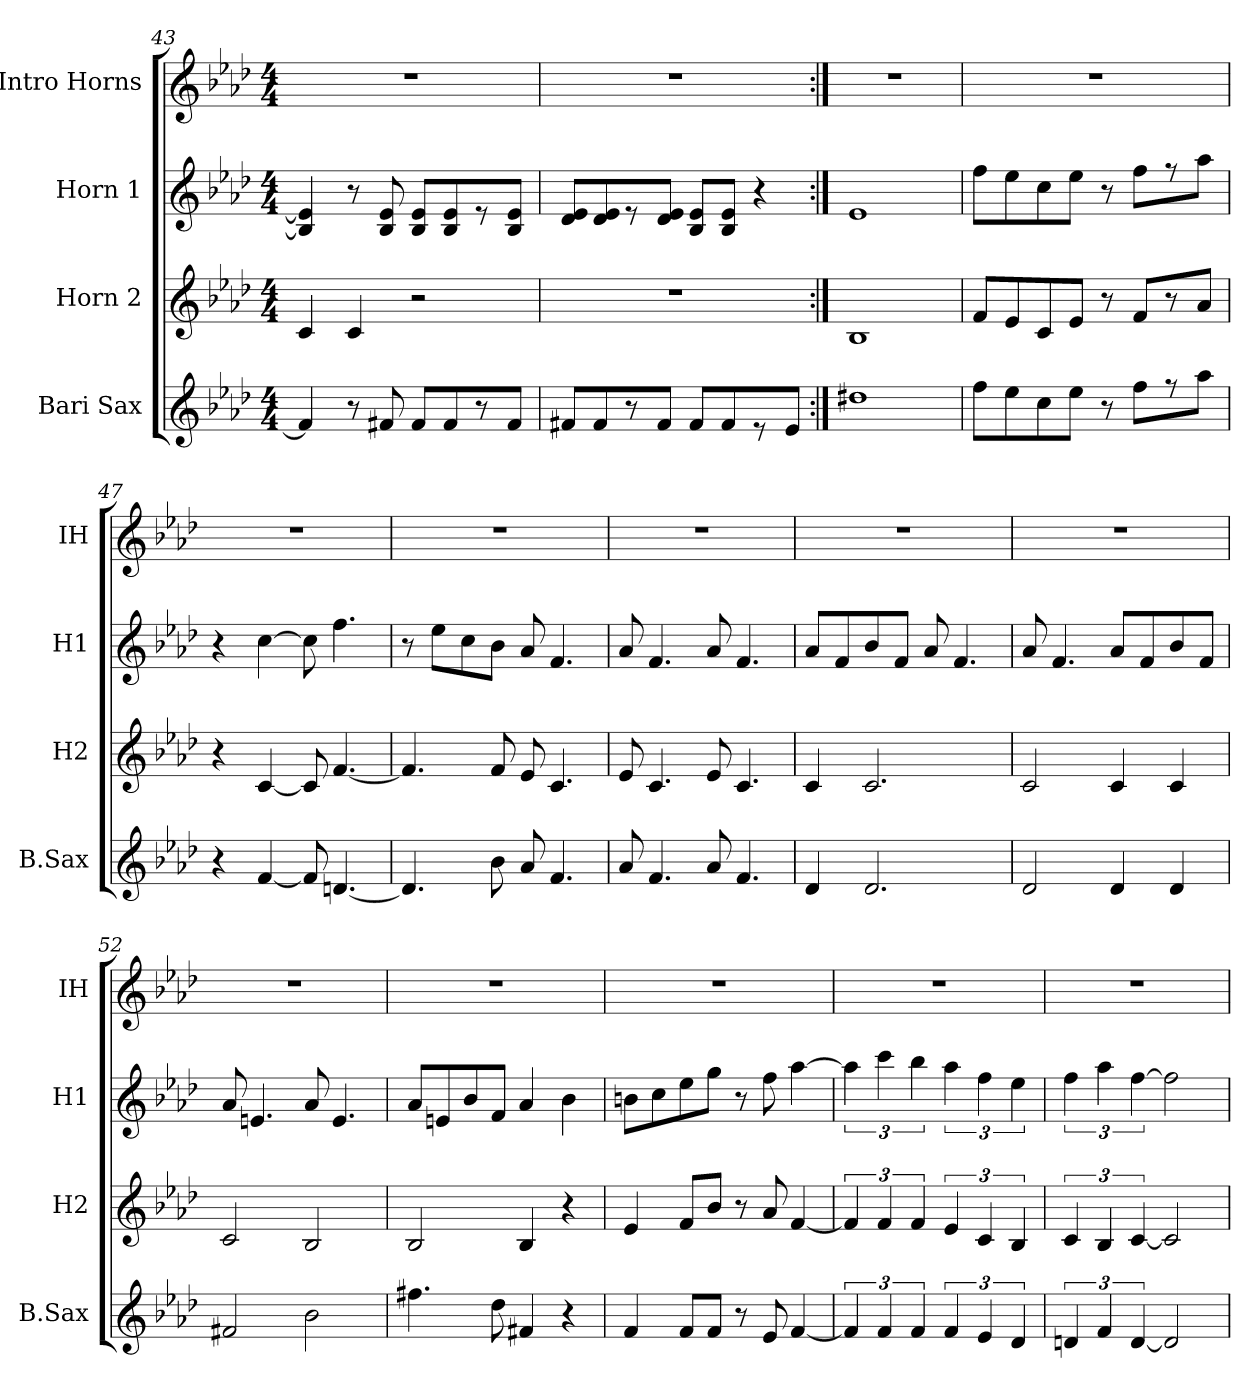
**kern	**kern	**kern	**kern
*part4	*part3	*part2	*part1
*staff4	*staff3	*staff2	*staff1
*I"Bari Sax	*I"Horn 2	*I"Horn 1	*I"Intro Horns
*I'B.Sax	*I'H2	*I'H1	*I'IH
!!LO:LB:g=z
*clefG2	*clefG2	*clefG2	*clefG2
*k[b-e-a-d-]	*k[b-e-a-d-]	*k[b-e-a-d-]	*k[b-e-a-d-]
*A-:	*A-:	*A-:	*A-:
*M4/4	*M4/4	*M4/4	*M4/4
=43	=43	=43	=43
4f#/]	4c/	4B-/] 4e-/]	1r
8r	4c/	8r	.
8f#X/	.	8B-/ 8e-/	.
8f#/L	2r	8B-/ 8e-/L	.
8f#/	.	8B-/ 8e-/	.
8r	.	8r	.
8f#/J	.	8B-/ 8e-/J	.
=44	=44	=44	=44
8f#X/L	1r	8d-/ 8e-/L	1r
8f#/	.	8d-/ 8e-/	.
8r	.	8r	.
8f#/J	.	8d-/ 8e-/J	.
8f#/L	.	8B-/ 8e-/L	.
8f#/	.	8B-/ 8e-/J	.
8r	.	4r	.
8e-/J	.	.	.
=45:|!	=45:|!	=45:|!	=45:|!
1dd#X	1B-	1e-	1r
=46	=46	=46	=46
8ff\L	8f/L	8ff\L	1r
8ee-\	8e-/	8ee-\	.
8cc\	8c/	8cc\	.
8ee-\J	8e-/J	8ee-\J	.
8r	8r	8r	.
8ff\L	8f/L	8ff\L	.
8r	8r	8r	.
8aa-\J	8a-/J	8aa-\J	.
!!LO:PB:g=z
=47	=47	=47	=47
4r	4r	4r	1r
[4f/	[4c/	[4cc\	.
8f/]	8c/]	8cc\]	.
[4.dn/	[4.f/	4.ff\	.
=48	=48	=48	=48
4.d/]	4.f/]	8r	1r
.	.	8ee-\L	.
.	.	8cc\	.
8b-\	8f/	8b-\J	.
8a-/	8e-/	8a-/	.
4.f/	4.c/	4.f/	.
=49	=49	=49	=49
8a-/	8e-/	8a-/	1r
4.f/	4.c/	4.f/	.
8a-/	8e-/	8a-/	.
4.f/	4.c/	4.f/	.
=50	=50	=50	=50
4d-/	4c/	8a-/L	1r
.	.	8f/	.
2.d-/	2.c/	8b-/	.
.	.	8f/J	.
.	.	8a-/	.
.	.	4.f/	.
=51	=51	=51	=51
2d-/	2c/	8a-/	1r
.	.	4.f/	.
4d-/	4c/	8a-/L	.
.	.	8f/	.
4d-/	4c/	8b-/	.
.	.	8f/J	.
!!LO:LB:g=z
=52	=52	=52	=52
2f#X/	2c/	8a-/	1r
.	.	4.en/	.
2b-\	2B-/	8a-/	.
.	.	4.e/	.
=53	=53	=53	=53
4.ff#X\	2B-/	8a-/L	1r
.	.	8en/	.
.	.	8b-/	.
8dd-\	.	8f/J	.
4f#X/	4B-/	4a-/	.
4r	4r	4b-\	.
=54	=54	=54	=54
4f/	4e-/	8bn\L	1r
.	.	8cc\	.
8f/L	8f/L	8ee-\	.
8f/J	8b-/J	8gg\J	.
8r	8r	8r	.
8e-/	8a-/	8ff\	.
[4f/	[4f/	[4aa-\	.
=55	=55	=55	=55
6f/]	6f/]	6aa-\]	1r
6f/	6f/	6ccc\	.
6f/	6f/	6bb-\	.
6f/	6e-/	6aa-\	.
6e-/	6c/	6ff\	.
6d-/	6B-/	6ee-\	.
!!LO:LB:g=z
=56	=56	=56	=56
6dn/	6c/	6ff\	1r
6f/	6B-/	6aa-\	.
[6d/	[6c/	[6ff\	.
2d/]	2c/]	2ff\]	.
=	=	=	=
*-	*-	*-	*-
